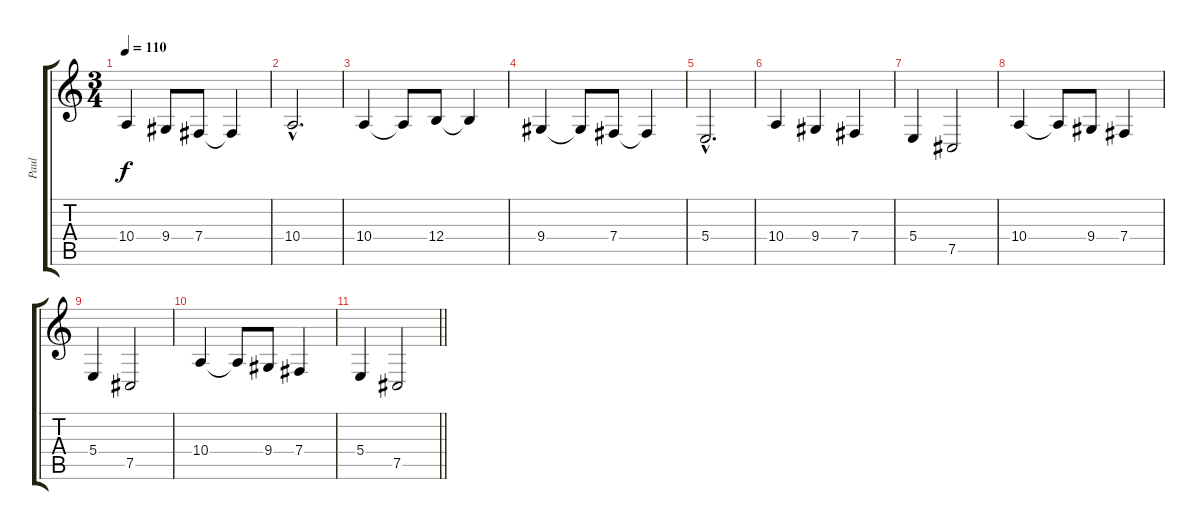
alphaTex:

\track ("Paul" "Paul") {instrument altosax}
\staff {score tabs}
\tuning (Db4 Ab3 E3 B2 Gb2 Db2) {hide}
\ts (3 4)
\tempo 110
\clef g2
\ks c
10.4.4{dy f} 9.4.8 7.4.8 7.4{t}.4 |
10.4{hac}.2{d} |
10.4.4 10.4{t}.8 12.4.8 12.4{t}.4 |
9.4.4 9.4{t}.8 7.4.8 7.4{t}.4 |
5.4{hac}.2{d} |
10.4.4 9.4.4 7.4.4 |
5.4.4 7.5.2 |
10.4.4 10.4{t}.8 9.4.8 7.4.4 |
5.4.4 7.5.2 |
10.4.4 10.4{t}.8 9.4.8 7.4.4 |
\barLineRight lightlight
5.4.4 7.5.2
